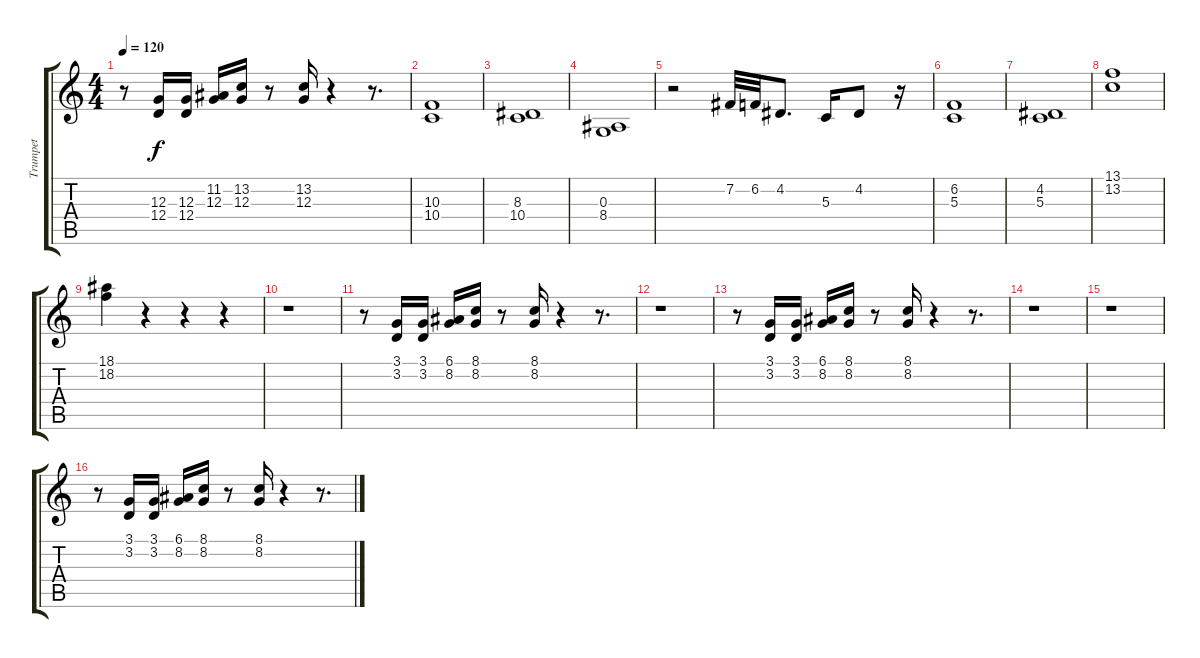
\track ("Trumpet" "Trumpet") {instrument trumpet}
\staff {score tabs}
\tuning (E4 B3 G3 D3 A2 E2) {hide}
\ts (4 4)
\tempo 120
\clef g2
\ks c
r.8{dy f} (12.3 12.4).16 (12.3 12.4).16 (11.2 12.3).16 (13.2 12.3).16 r.8 (13.2 12.3).16 r.4 r.8{d} |
(10.3 10.4).1 |
(8.3 10.4).1 |
(0.3 8.4).1 |
r.2 7.2.32 6.2.32 4.2.8{d} 5.3.16 4.2.8 r.16 |
(6.2 5.3).1 |
(4.2 5.3).1 |
(13.1 13.2).1 |
(18.1 18.2).4 r.4 r.4 r.4 |
r.1 |
r.8 (3.1 3.2).16 (3.1 3.2).16 (6.1 8.2).16 (8.1 8.2).16 r.8 (8.1 8.2).16 r.4 r.8{d} |
r.1 |
r.8 (3.1 3.2).16 (3.1 3.2).16 (6.1 8.2).16 (8.1 8.2).16 r.8 (8.1 8.2).16 r.4 r.8{d} |
r.1 |
r.1 |
r.8 (3.1 3.2).16 (3.1 3.2).16 (6.1 8.2).16 (8.1 8.2).16 r.8 (8.1 8.2).16 r.4 r.8{d}
